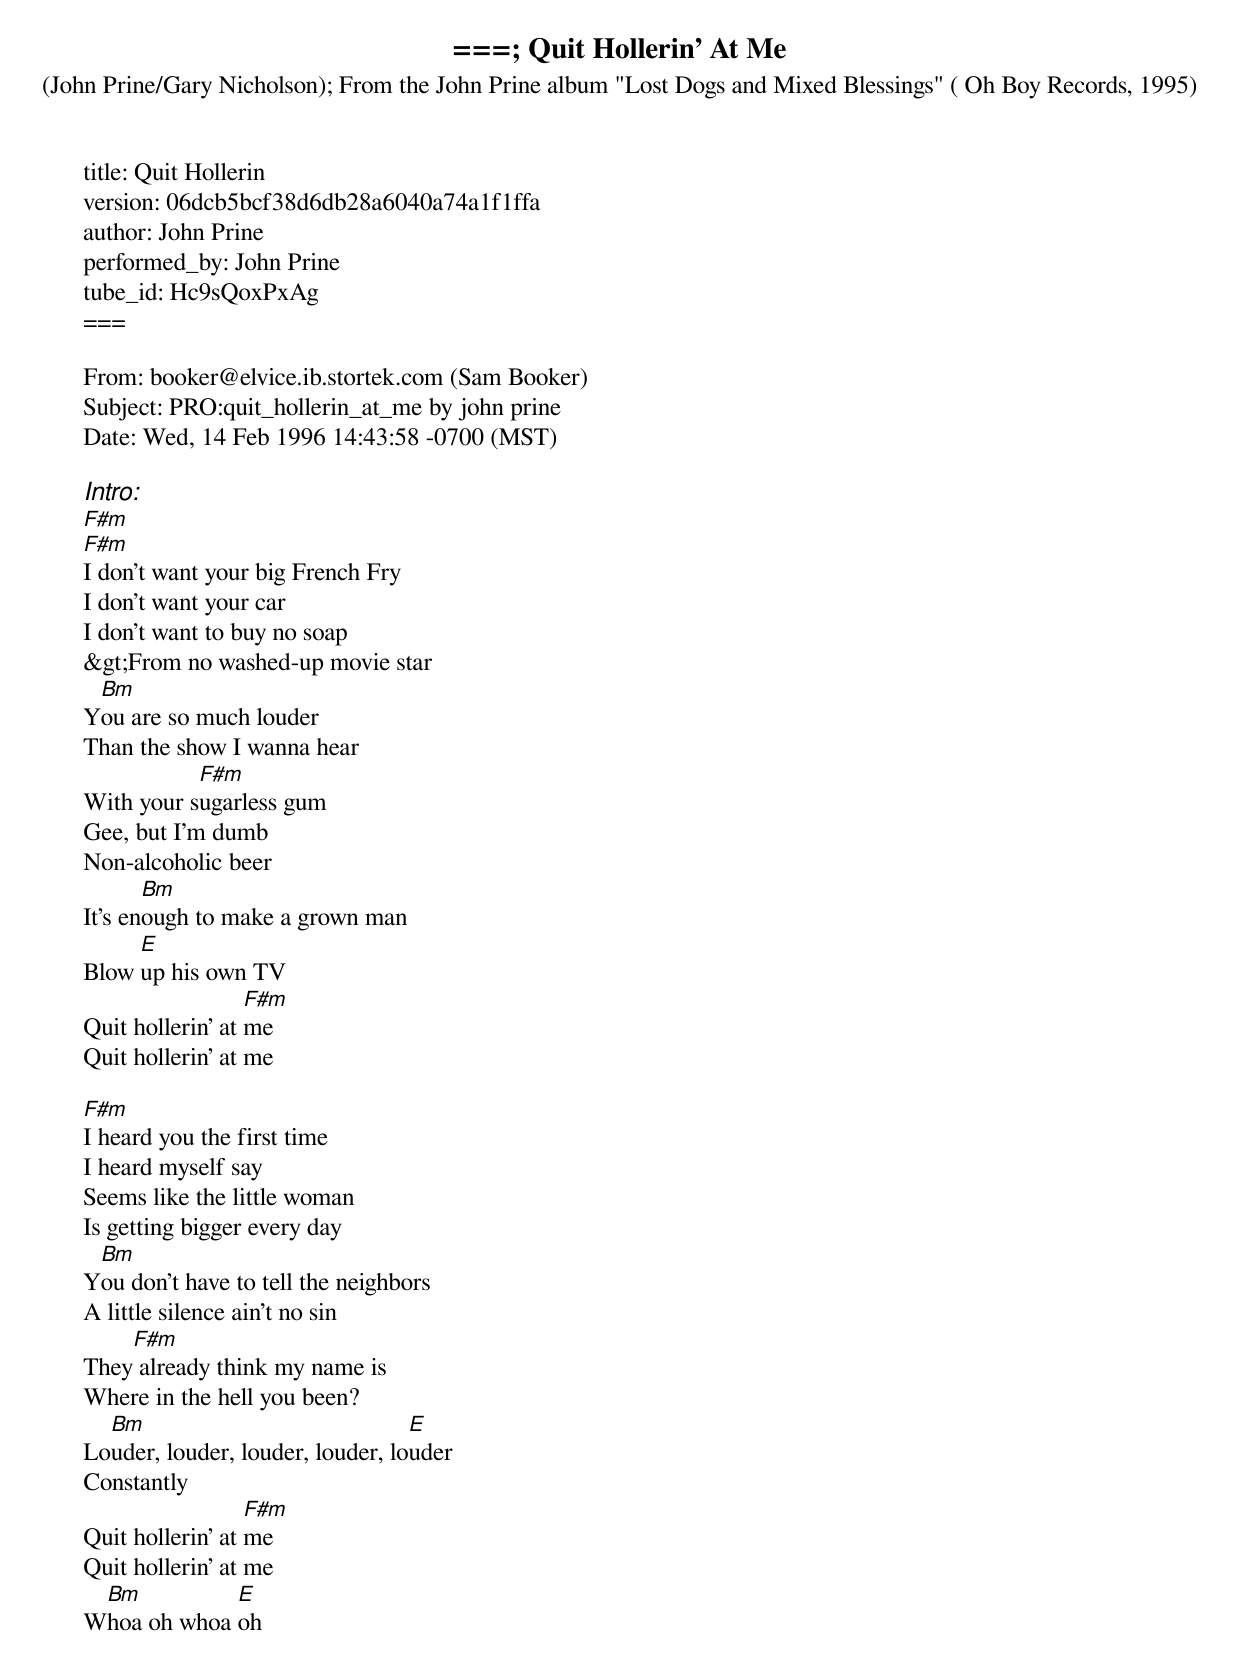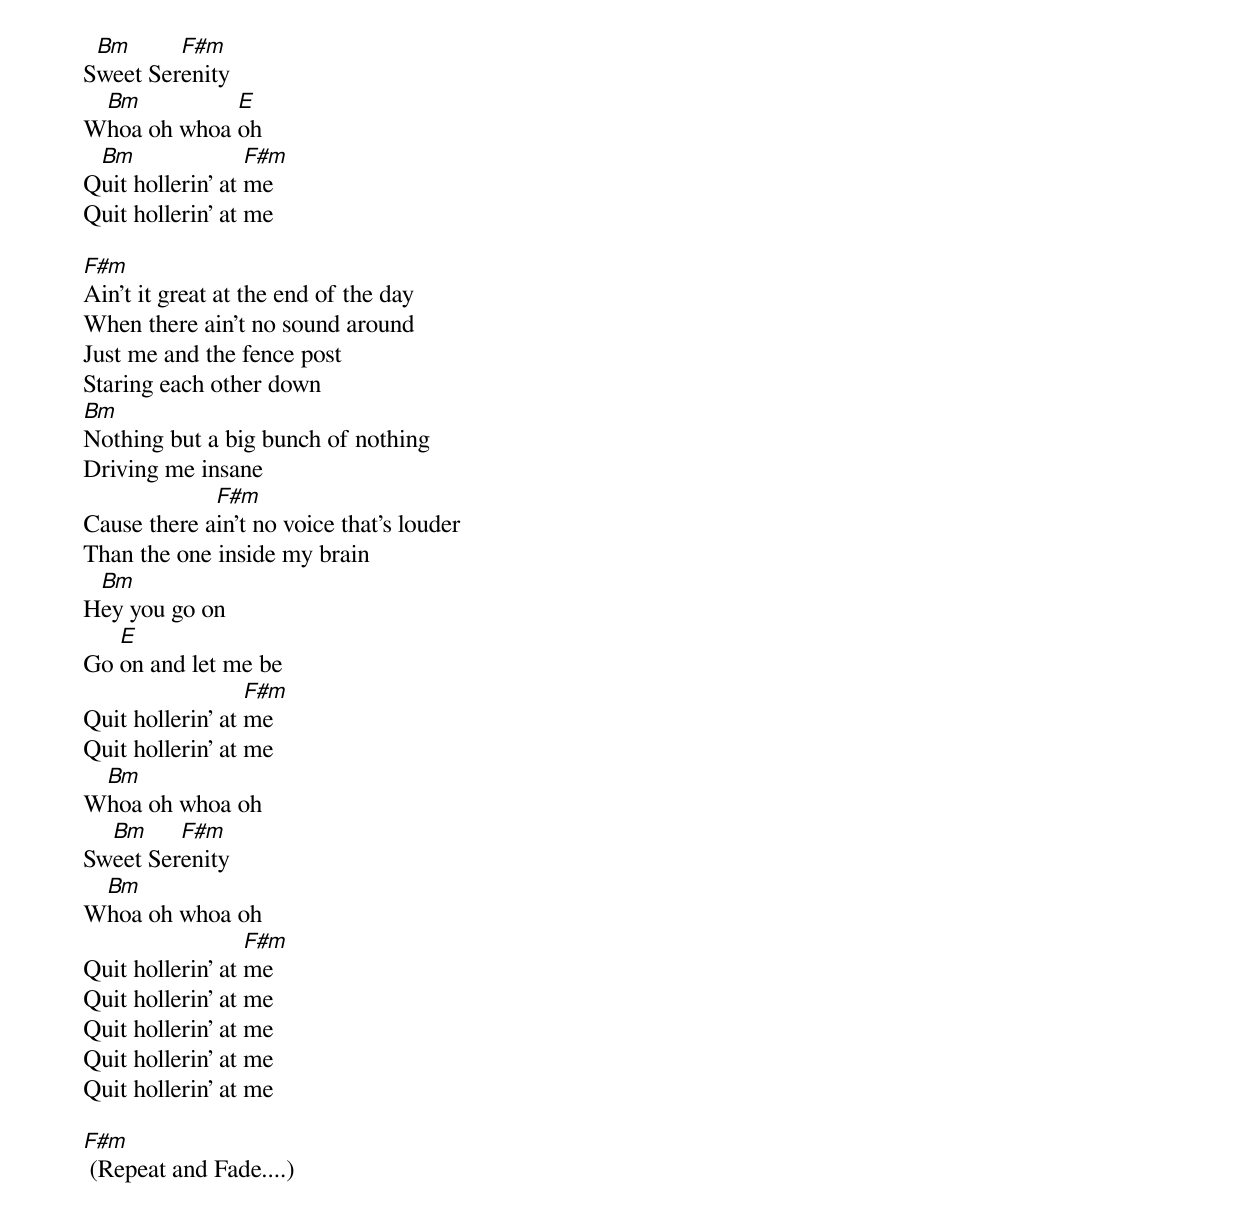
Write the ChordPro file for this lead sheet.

===
title: Quit Hollerin
version: 06dcb5bcf38d6db28a6040a74a1f1ffa
author: John Prine
performed_by: John Prine
tube_id: Hc9sQoxPxAg
===

From: booker@elvice.ib.stortek.com (Sam Booker)
Subject: PRO:quit_hollerin_at_me by john prine
Date: Wed, 14 Feb 1996 14:43:58 -0700 (MST)

{no_grid:}
{t:Quit Hollerin' At Me}
{st:(John Prine/Gary Nicholson)}
{st:From the John Prine album "Lost Dogs and Mixed Blessings" ( Oh Boy Records, 1995)}
{ci:Intro:}
[F#m]
[F#m]I don't want your big French Fry
I don't want your car
I don't want to buy no soap
&gt;From no washed-up movie star
Y[Bm]ou are so much louder
Than the show I wanna hear
With your s[F#m]ugarless gum
Gee, but I'm dumb
Non-alcoholic beer
It's en[Bm]ough to make a grown man
Blow [E]up his own TV
Quit hollerin' at [F#m]me
Quit hollerin' at me

[F#m]I heard you the first time
I heard myself say
Seems like the little woman
Is getting bigger every day
Y[Bm]ou don't have to tell the neighbors
A little silence ain't no sin
They[F#m] already think my name is
Where in the hell you been?
Lo[Bm]uder, louder, louder, louder, lo[E]uder
Constantly
Quit hollerin' at [F#m]me
Quit hollerin' at me
W[Bm]hoa oh whoa [E]oh
S[Bm]weet Ser[F#m]enity
W[Bm]hoa oh whoa [E]oh
Q[Bm]uit hollerin' at [F#m]me
Quit hollerin' at me

[F#m]Ain't it great at the end of the day
When there ain't no sound around
Just me and the fence post
Staring each other down
[Bm]Nothing but a big bunch of nothing
Driving me insane
Cause there a[F#m]in't no voice that's louder
Than the one inside my brain
H[Bm]ey you go on
Go [E]on and let me be
Quit hollerin' at [F#m]me
Quit hollerin' at me
W[Bm]hoa oh whoa oh
Sw[Bm]eet Ser[F#m]enity
W[Bm]hoa oh whoa oh
Quit hollerin' at [F#m]me
Quit hollerin' at me
Quit hollerin' at me
Quit hollerin' at me
Quit hollerin' at me

[F#m] (Repeat and Fade....)
